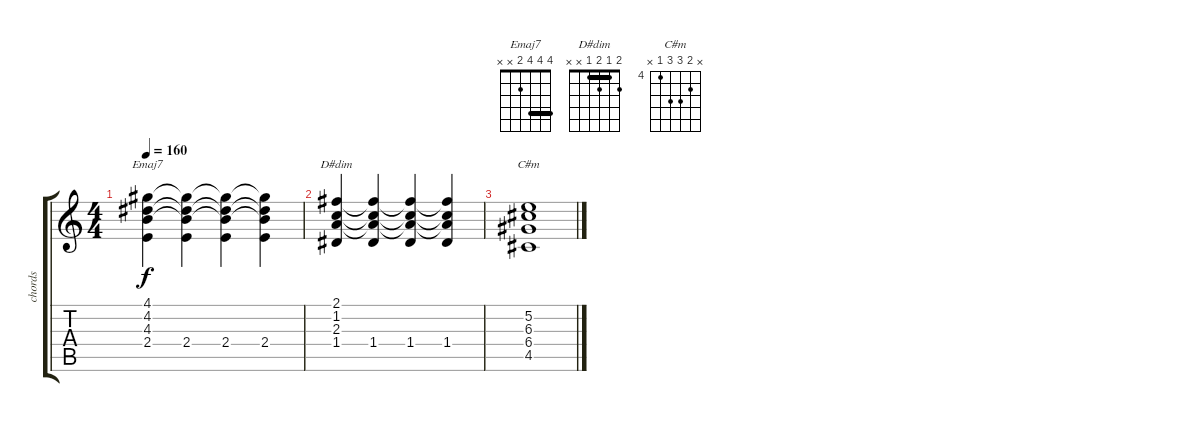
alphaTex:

\track ("chords" "chords") {instrument acousticguitarsteel}
\staff {score tabs}
\tuning (E4 B3 G3 D3 A2 E2) {hide}
\chord ("Emaj7" 4 4 4 2 x x) {barre 4}
\chord ("D#dim" 2 1 2 1 x x) {barre 1}
\chord ("C#m" x 5 6 6 4 x) {firstfret 4}
\ts (4 4)
\tempo 160
\clef g2
\ks c
(4.1 4.2 4.3 2.4).4{ch "Emaj7" dy f} (4.1{t} 4.2{t} 4.3{t} 2.4).4 (4.1{t} 4.2{t} 4.3{t} 2.4).4 (4.1{t} 4.2{t} 4.3{t} 2.4).4 |
(2.1 1.2 2.3 1.4).4{ch "D#dim"} (2.1{t} 1.2{t} 2.3{t} 1.4).4 (2.1{t} 1.2{t} 2.3{t} 1.4).4 (2.1{t} 1.2{t} 2.3{t} 1.4).4 |
(5.2 6.3 6.4 4.5).1{ch "C#m"}
